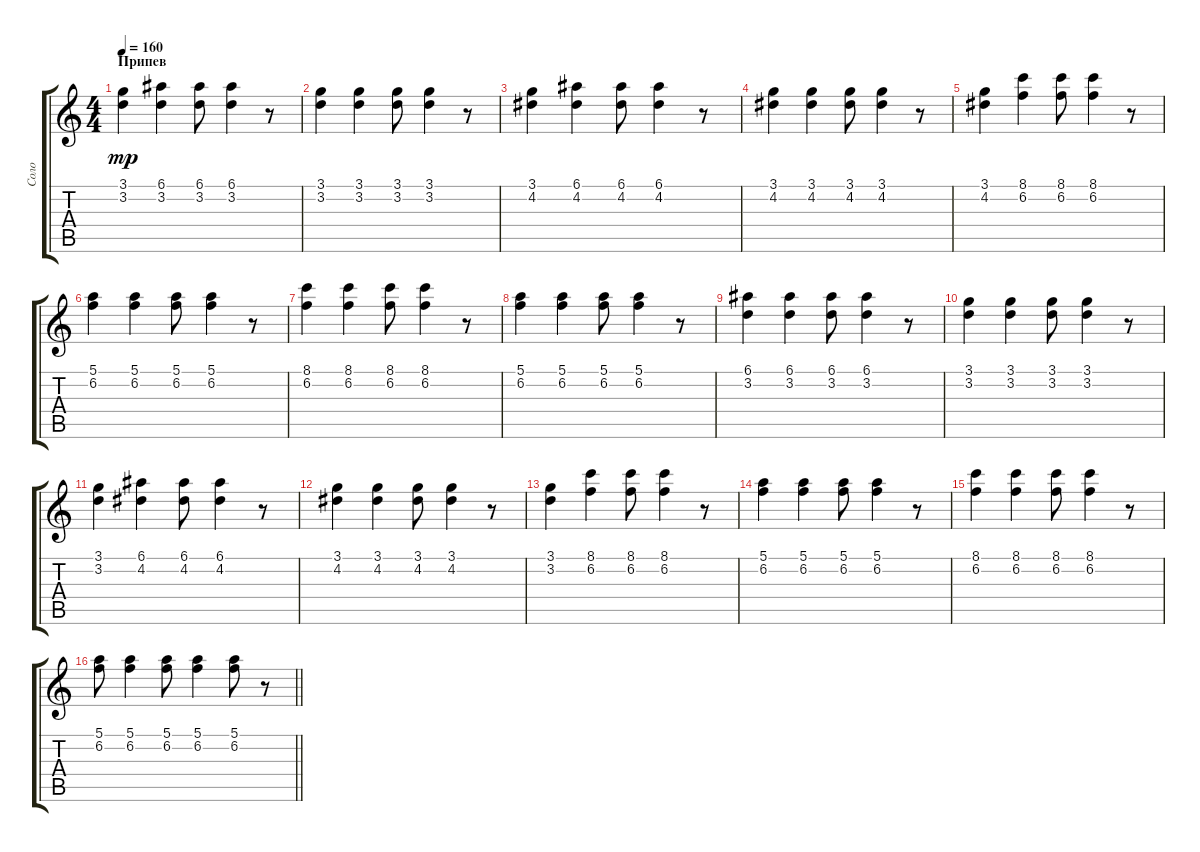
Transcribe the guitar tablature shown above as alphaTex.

\track ("Соло" "Соло") {instrument overdrivenguitar}
\staff {score tabs}
\tuning (E4 B3 G3 D3 A2 E2) {hide}
\ts (4 4)
\section ("" "Припев")
\tempo 160
\clef g2
\ks c
(3.1 3.2).4{dy mp} (6.1 3.2).4 (6.1 3.2).8 (6.1 3.2).4 r.8 |
(3.1 3.2).4 (3.1 3.2).4 (3.1 3.2).8 (3.1 3.2).4 r.8 |
(3.1 4.2).4 (6.1 4.2).4 (6.1 4.2).8 (6.1 4.2).4 r.8 |
(3.1 4.2).4 (3.1 4.2).4 (3.1 4.2).8 (3.1 4.2).4 r.8 |
(3.1 4.2).4 (8.1 6.2).4 (8.1 6.2).8 (8.1 6.2).4 r.8 |
(5.1 6.2).4 (5.1 6.2).4 (5.1 6.2).8 (5.1 6.2).4 r.8 |
(8.1 6.2).4 (8.1 6.2).4 (8.1 6.2).8 (8.1 6.2).4 r.8 |
(5.1 6.2).4 (5.1 6.2).4 (5.1 6.2).8 (5.1 6.2).4 r.8 |
(6.1 3.2).4 (6.1 3.2).4 (6.1 3.2).8 (6.1 3.2).4 r.8 |
(3.1 3.2).4 (3.1 3.2).4 (3.1 3.2).8 (3.1 3.2).4 r.8 |
(3.1 3.2).4 (6.1 4.2).4 (6.1 4.2).8 (6.1 4.2).4 r.8 |
(3.1 4.2).4 (3.1 4.2).4 (3.1 4.2).8 (3.1 4.2).4 r.8 |
(3.1 3.2).4 (8.1 6.2).4 (8.1 6.2).8 (8.1 6.2).4 r.8 |
(5.1 6.2).4 (5.1 6.2).4 (5.1 6.2).8 (5.1 6.2).4 r.8 |
(8.1 6.2).4 (8.1 6.2).4 (8.1 6.2).8 (8.1 6.2).4 r.8 |
\barLineRight lightlight
(5.1 6.2).8 (5.1 6.2).4 (5.1 6.2).8 (5.1 6.2).4 (5.1 6.2).8 r.8
